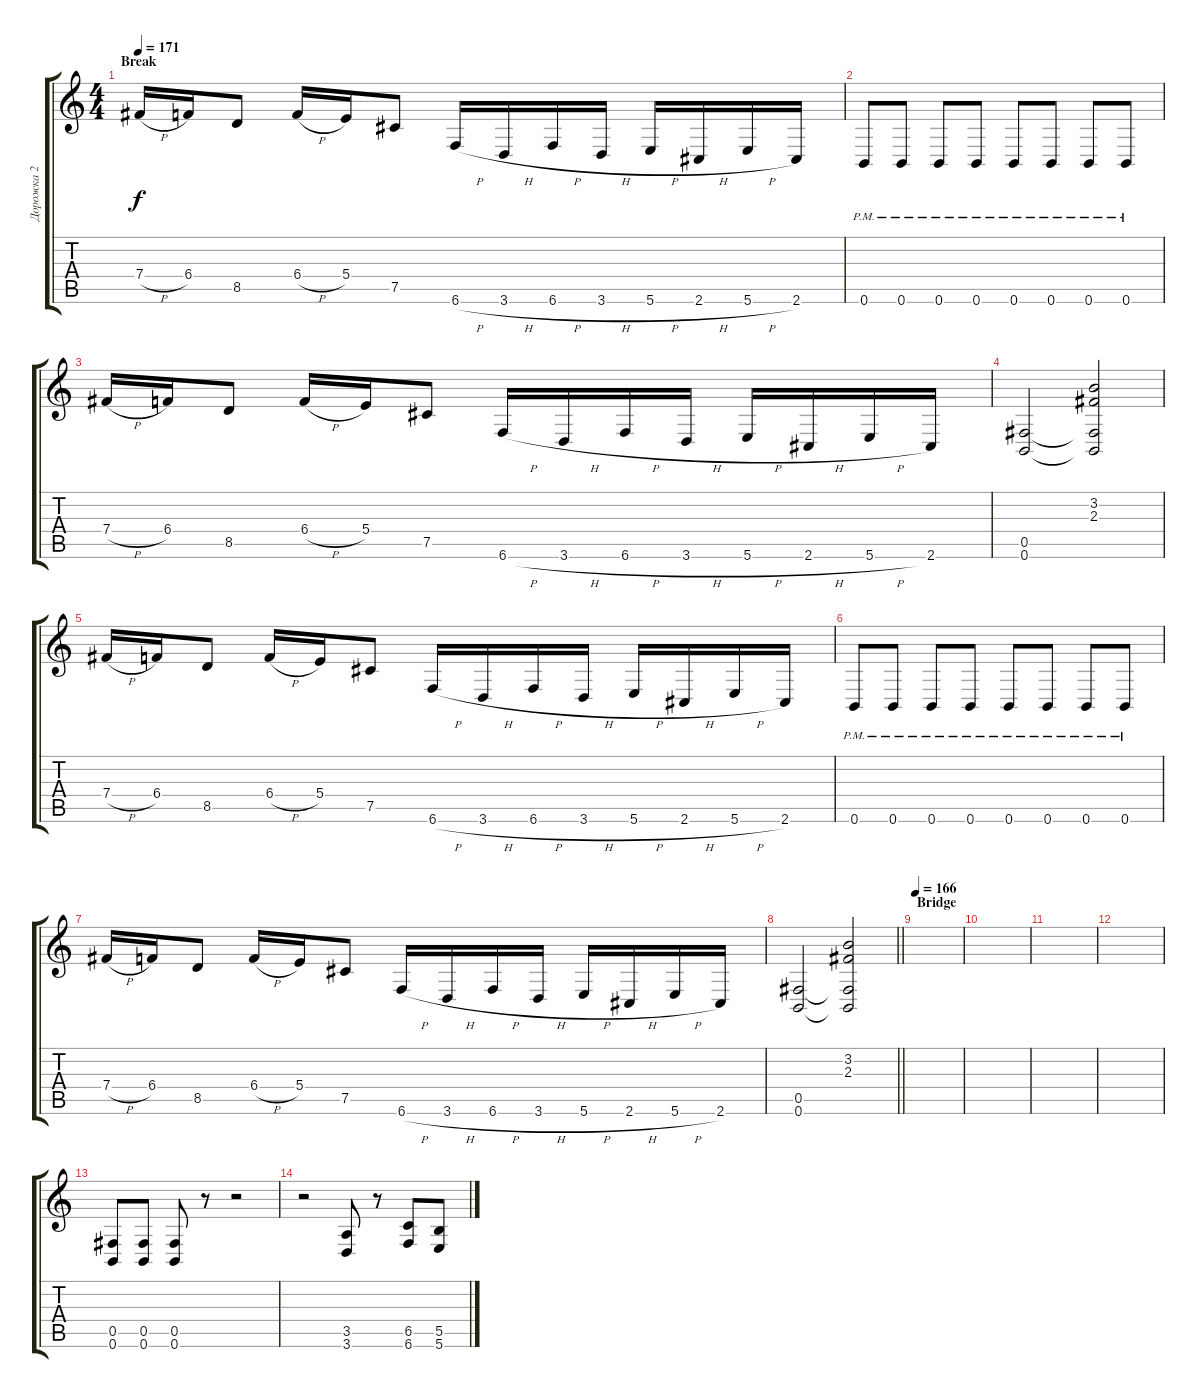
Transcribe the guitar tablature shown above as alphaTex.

\track ("Дорожка 2" "Дорожка 2") {instrument distortionguitar}
\staff {score tabs}
\tuning (Db4 Ab3 E3 B2 Gb2 B1) {hide}
\ts (4 4)
\section ("" "Break")
\tempo 171
\clef g2
\ks c
7.4{h}.16{dy f} 6.4.16 8.5.8 6.4{h}.16 5.4.16 7.5.8 6.6{h}.16 3.6{h}.16 6.6{h}.16 3.6{h}.16 5.6{h}.16 2.6{h}.16 5.6{h}.16 2.6.16 |
0.6{pm}.8 0.6{pm}.8 0.6{pm}.8 0.6{pm}.8 0.6{pm}.8 0.6{pm}.8 0.6{pm}.8 0.6{pm}.8 |
7.4{h}.16 6.4.16 8.5.8 6.4{h}.16 5.4.16 7.5.8 6.6{h}.16 3.6{h}.16 6.6{h}.16 3.6{h}.16 5.6{h}.16 2.6{h}.16 5.6{h}.16 2.6.16 |
(0.5 0.6).2 (3.2 2.3 0.5{t} 0.6{t}).2 |
7.4{h}.16 6.4.16 8.5.8 6.4{h}.16 5.4.16 7.5.8 6.6{h}.16 3.6{h}.16 6.6{h}.16 3.6{h}.16 5.6{h}.16 2.6{h}.16 5.6{h}.16 2.6.16 |
0.6{pm}.8 0.6{pm}.8 0.6{pm}.8 0.6{pm}.8 0.6{pm}.8 0.6{pm}.8 0.6{pm}.8 0.6{pm}.8 |
7.4{h}.16 6.4.16 8.5.8 6.4{h}.16 5.4.16 7.5.8 6.6{h}.16 3.6{h}.16 6.6{h}.16 3.6{h}.16 5.6{h}.16 2.6{h}.16 5.6{h}.16 2.6.16 |
\barLineRight lightlight
(0.5 0.6).2 (3.2 2.3 0.5{t} 0.6{t}).2 |
\section ("" "Bridge")
\tempo 166
|
|
|
|
(0.5 0.6).8 (0.5 0.6).8 (0.5 0.6).8 r.8 r.2 |
r.2 (3.5 3.6).8 r.8 (6.5 6.6).8 (5.5 5.6).8
